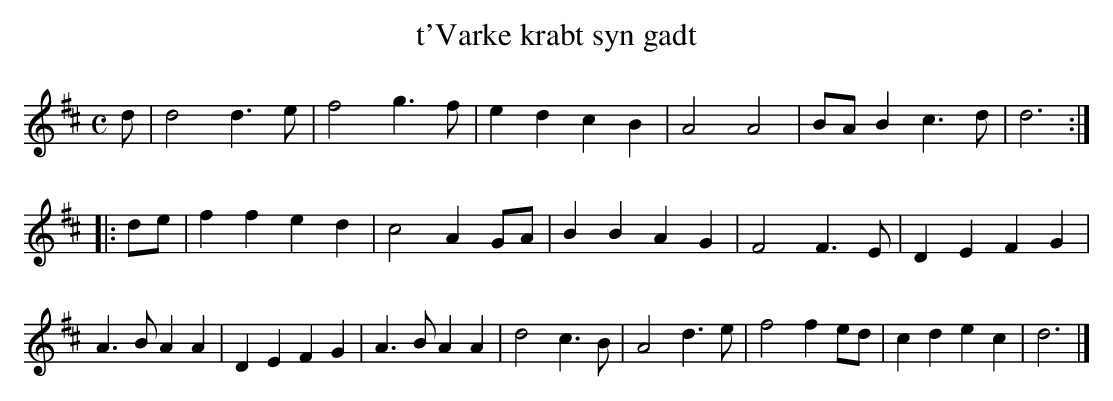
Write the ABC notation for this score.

X:1
T:t'Varke krabt syn gadt
M:C
K:Dmaj
d|d4d3e|f4g3f|e2d2c2B2|A4A4|BAB2c3d|d6:|
|:de|f2f2e2d2|c4A2GA|B2B2A2G2|F4F3E|D2E2F2G2|
A3BA2A2|D2E2F2G2|A3BA2A2|d4c3B|A4d3e|f4f2ed|c2d2e2c2|d6|]
